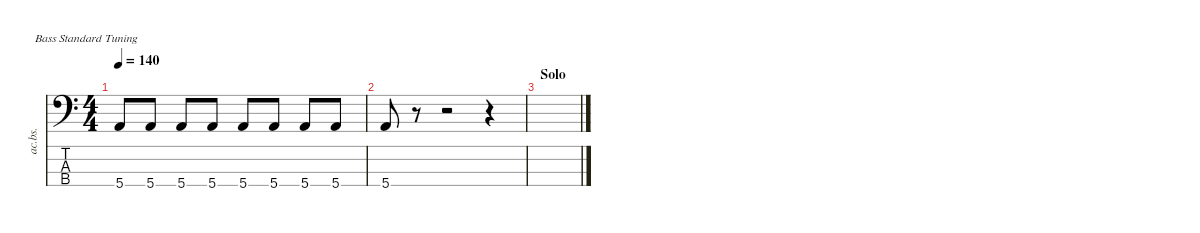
\defaultSystemsLayout 4
\hideDynamics
\bracketExtendMode nobrackets
\otherSystemsTrackNameOrientation horizontal
\track ("Acoustic Bass" "ac.bs.") {instrument acousticbass}
\staff {score tabs}
\tuning (G2 D2 A1 E1)
\ts (4 4)
\tempo 140
\clef f4
\ks c
5.4.8{dy mf beam Up} 5.4.8{beam Up} 5.4.8{beam Up} 5.4.8{beam Up} 5.4.8{beam Up} 5.4.8{beam Up} 5.4.8{beam Up} 5.4.8{beam Up} |
5.4.8{beam Up} r.8{beam Up} r.2{beam Up} r.4{beam Up} |
\section ("" "Solo")
